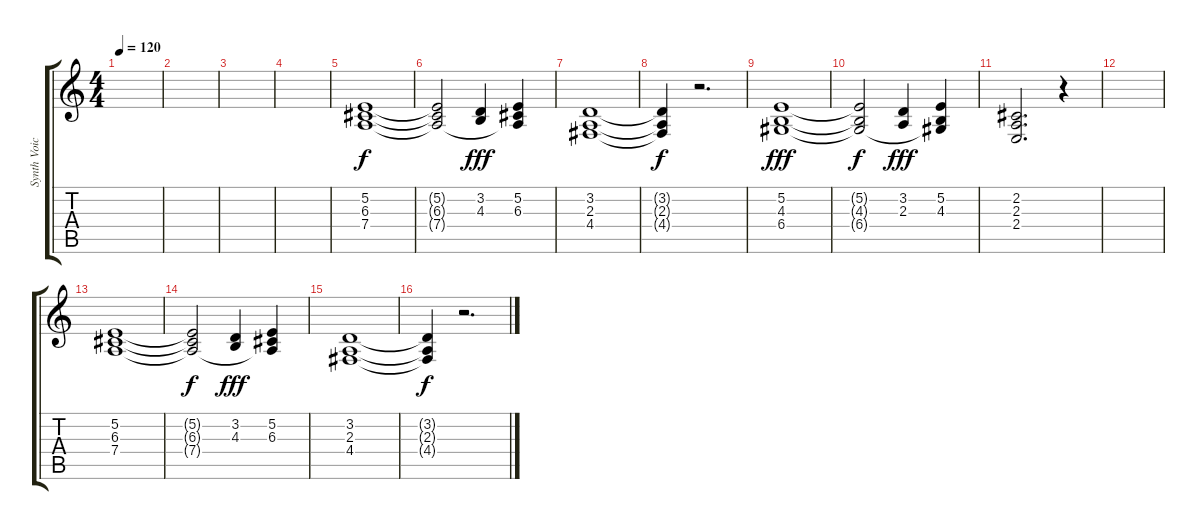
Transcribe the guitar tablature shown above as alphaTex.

\track ("Synth Voice" "Synth Voic") {instrument synthvoice}
\staff {score tabs}
\tuning (E4 B3 G3 D3 A2 E2) {hide}
\ts (4 4)
\tempo 120
\clef g2
\ks c
|
|
|
|
(5.2 6.3 7.4).1 |
(5.2{t} 6.3{t} 7.4{t}).2{dy f} (3.2 4.3).4{dy fff} (5.2 6.3 7.4{t}).4 |
(3.2 2.3 4.4).1 |
(3.2{t} 2.3{t} 4.4{t}).4{dy f} r.2{d} |
(5.2 4.3 6.4).1{dy fff} |
(5.2{t} 4.3{t} 6.4{t}).2{dy f} (3.2 2.3).4{dy fff} (5.2 4.3 6.4{t}).4 |
(2.2 2.3 2.4).2{d} r.4 |
|
(5.2 6.3 7.4).1 |
(5.2{t} 6.3{t} 7.4{t}).2{dy f} (3.2 4.3).4{dy fff} (5.2 6.3 7.4{t}).4 |
(3.2 2.3 4.4).1 |
(3.2{t} 2.3{t} 4.4{t}).4{dy f} r.2{d}
